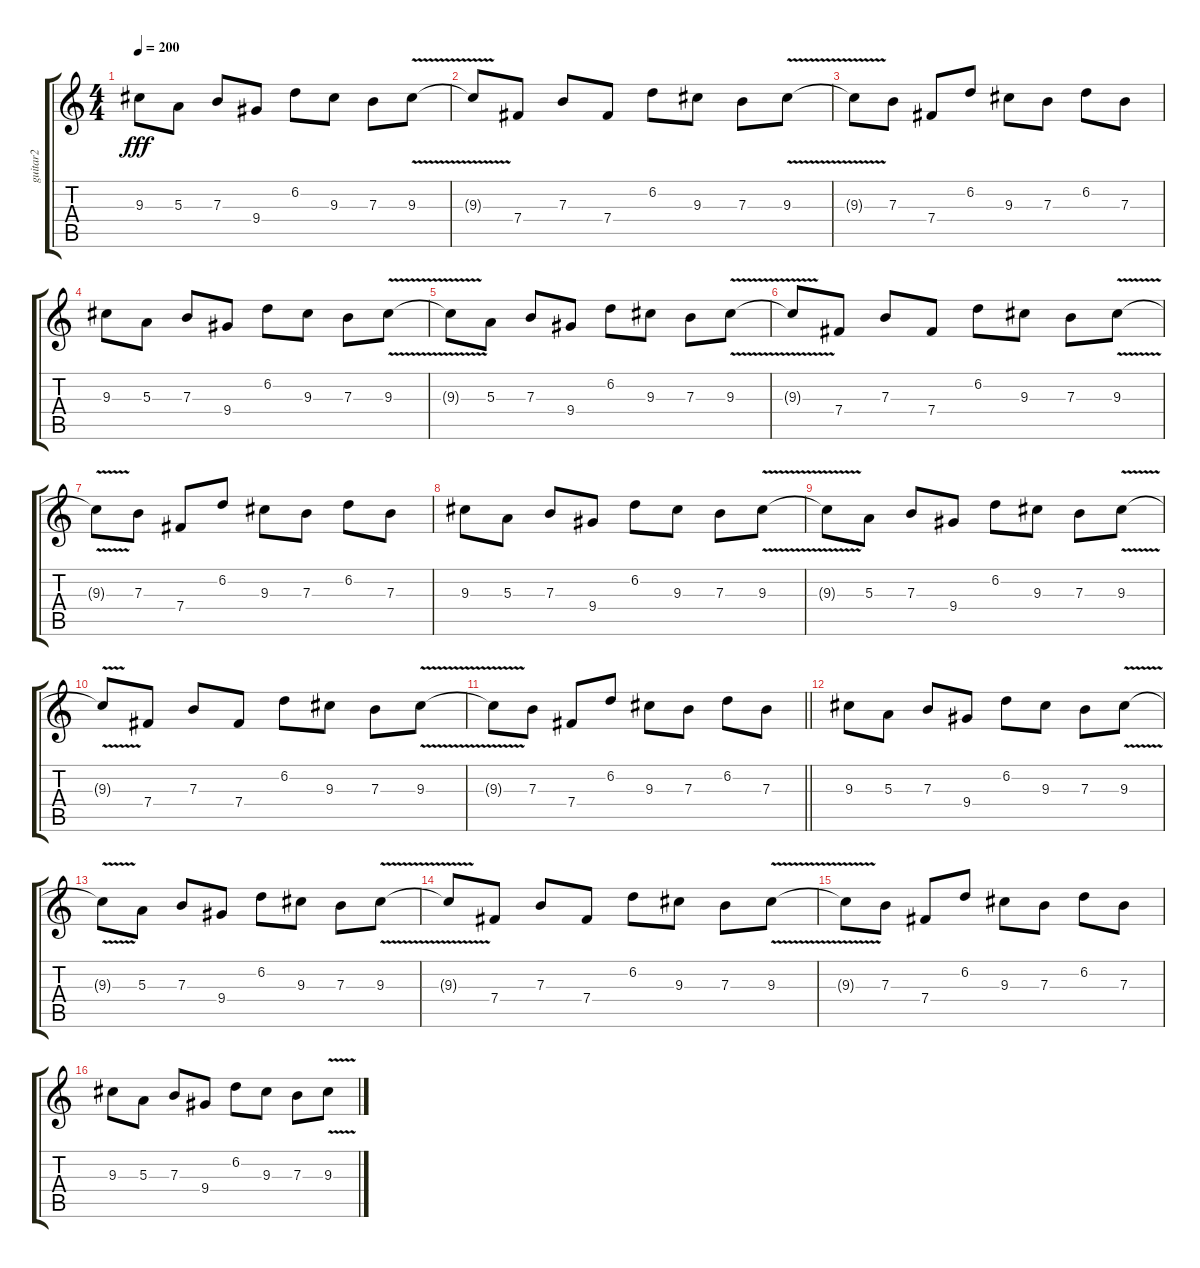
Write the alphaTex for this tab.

\track ("guitar2" "guitar2") {instrument distortionguitar}
\staff {score tabs}
\tuning (Db4 Ab3 E3 B2 Gb2 B1) {hide}
\ts (4 4)
\tempo 200
\clef g2
\ks c
9.3{t}.8{dy fff} 5.3.8 7.3.8 9.4.8 6.2.8 9.3.8 7.3.8 9.3{v}.8 |
9.3{t}.8 7.4.8 7.3.8 7.4.8 6.2.8 9.3.8 7.3.8 9.3{v}.8 |
9.3{t}.8 7.3.8 7.4.8 6.2.8 9.3.8 7.3.8 6.2.8 7.3.8 |
9.3.8 5.3.8 7.3.8 9.4.8 6.2.8 9.3.8 7.3.8 9.3{v}.8 |
9.3{t}.8 5.3.8 7.3.8 9.4.8 6.2.8 9.3.8 7.3.8 9.3{v}.8 |
9.3{t}.8 7.4.8 7.3.8 7.4.8 6.2.8 9.3.8 7.3.8 9.3{v}.8 |
9.3{t}.8 7.3.8 7.4.8 6.2.8 9.3.8 7.3.8 6.2.8 7.3.8 |
9.3.8 5.3.8 7.3.8 9.4.8 6.2.8 9.3.8 7.3.8 9.3{v}.8 |
9.3{t}.8 5.3.8 7.3.8 9.4.8 6.2.8 9.3.8 7.3.8 9.3{v}.8 |
9.3{t}.8 7.4.8 7.3.8 7.4.8 6.2.8 9.3.8 7.3.8 9.3{v}.8 |
\barLineRight lightlight
9.3{t}.8 7.3.8 7.4.8 6.2.8 9.3.8 7.3.8 6.2.8 7.3.8 |
\section ("" "")
9.3.8 5.3.8 7.3.8 9.4.8 6.2.8 9.3.8 7.3.8 9.3{v}.8 |
9.3{t}.8 5.3.8 7.3.8 9.4.8 6.2.8 9.3.8 7.3.8 9.3{v}.8 |
9.3{t}.8 7.4.8 7.3.8 7.4.8 6.2.8 9.3.8 7.3.8 9.3{v}.8 |
9.3{t}.8 7.3.8 7.4.8 6.2.8 9.3.8 7.3.8 6.2.8 7.3.8 |
9.3.8 5.3.8 7.3.8 9.4.8 6.2.8 9.3.8 7.3.8 9.3{v}.8
